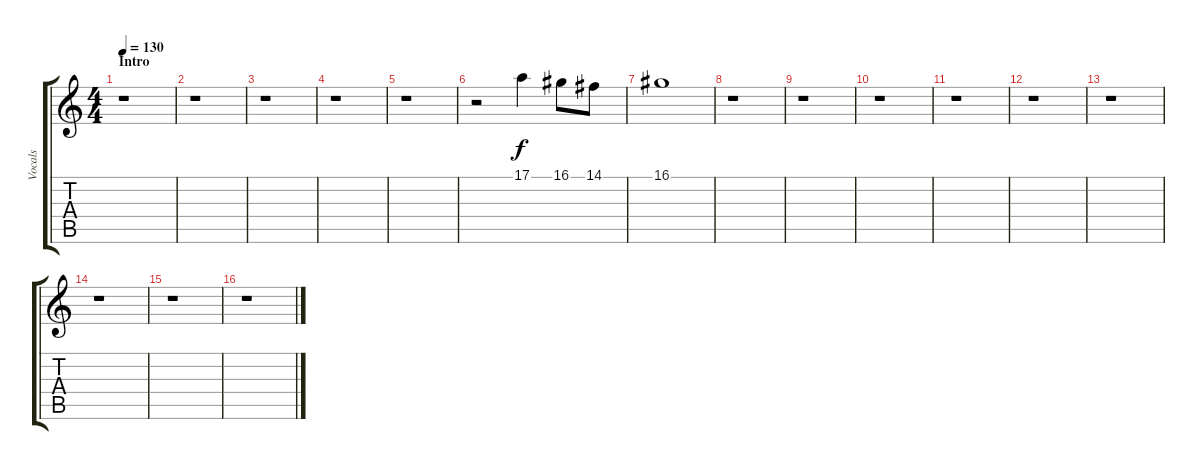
\track ("Vocals" "Vocals") {instrument voiceoohs}
\staff {score tabs}
\tuning (E4 B3 G3 D3 A2 E2) {hide}
\ts (4 4)
\section ("" "Intro")
\tempo 130
\clef g2
\ks c
r.1{dy f instrument voiceoohs} |
r.1 |
r.1 |
r.1 |
r.1 |
r.2 17.1.4 16.1.8 14.1.8 |
16.1.1 |
r.1 |
r.1 |
r.1 |
r.1 |
r.1 |
r.1 |
r.1 |
r.1 |
r.1
